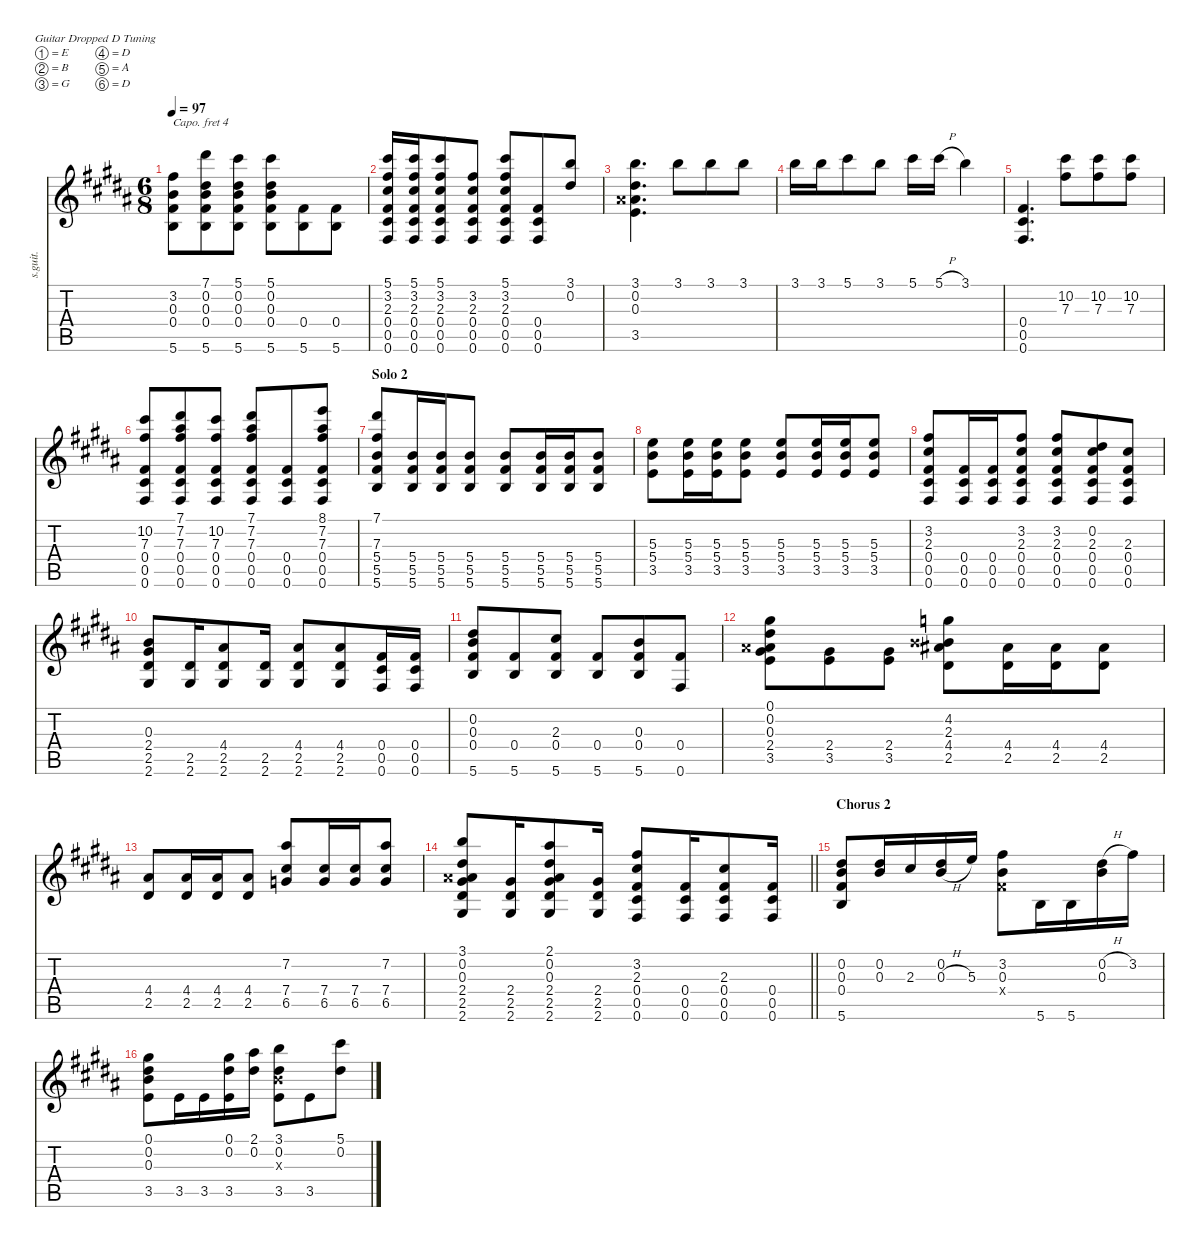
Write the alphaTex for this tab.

\defaultSystemsLayout 4
\hideDynamics
\bracketExtendMode nobrackets
\track ("Steel Guitar" "s.guit.") {instrument acousticguitarsteel}
\staff {score tabs}
\capo 4
\tuning (E4 B3 G3 D3 A2 D2)
\ts (6 8)
\tempo 97
\clef g2
\ks b
(3.2{acc #} 0.3{acc forcenatural} 0.4{acc #} 5.6{acc forcenatural}).8{dy mf beam Down} (7.1{acc #} 5.6{acc forcenatural} 0.4{acc #} 0.3{acc forcenatural} 0.2{acc #}).8{beam Down} (5.1{acc #} 5.6{acc forcenatural} 0.4{acc #} 0.3{acc forcenatural} 0.2{acc #}).8{beam Down} (5.1{acc #} 5.6{acc forcenatural} 0.2{acc #} 0.3{acc forcenatural} 0.4{acc #}).8{beam Down} (5.6{acc forcenatural} 0.4{acc #}).8{beam Down} (5.6{acc forcenatural} 0.4{acc #}).8{beam Down} |
(5.1{acc #} 0.6{acc #} 0.5{acc #} 0.4{acc #} 2.3{acc #} 3.2{acc #}).16{beam Up} (5.1{acc #} 0.6{acc #} 0.5{acc #} 0.4{acc #} 2.3{acc #} 3.2{acc #}).16{beam Up} (5.1{acc #} 0.6{acc #} 0.5{acc #} 0.4{acc #} 2.3{acc #} 3.2{acc #}).8{beam Up} (3.2{acc #} 0.6{acc #} 0.5{acc #} 0.4{acc #} 2.3{acc #}).8{beam Up} (5.1{acc #} 0.6{acc #} 0.5{acc #} 0.4{acc #} 2.3{acc #} 3.2{acc #}).8{beam Up} (0.6{acc #} 0.5{acc #} 0.4{acc #}).8{beam Up} (3.1{acc forcenatural} 0.2{acc #}).8{beam Up} |
(3.5{acc forcenatural} 0.3{acc x} 0.2{acc #} 3.1{acc forcenatural}).4{d beam Down} 3.1{acc forcenatural}.8{beam Down} 3.1{acc forcenatural}.8{beam Down} 3.1{acc forcenatural}.8{beam Down} |
3.1{acc forcenatural}.16{beam Down} 3.1{acc forcenatural}.16{beam Down} 5.1{acc #}.8{beam Down} 3.1{acc forcenatural}.8{beam Down} 5.1{acc #}.16{beam Down} 5.1{h acc #}.16{beam Down} 3.1{acc forcenatural}.4{beam Down} |
(0.4{acc #} 0.6{acc #} 0.5{acc #}).4{d beam Up} (10.2{acc #} 7.3{acc #}).8{beam Down} (10.2{acc #} 7.3{acc #}).8{beam Down} (10.2{acc #} 7.3{acc #}).8{beam Down} |
(10.2{acc #} 7.3{acc #} 0.6{acc #} 0.5{acc #} 0.4{acc #}).8{beam Up} (7.1{acc #} 7.2{acc #} 7.3{acc #} 0.4{acc #} 0.5{acc #} 0.6{acc #}).8{beam Up} (10.2{acc #} 7.3{acc #} 0.6{acc #} 0.5{acc #} 0.4{acc #}).8{beam Up} (0.6{acc #} 0.5{acc #} 0.4{acc #} 7.3{acc #} 7.2{acc #} 7.1{acc #}).8{beam Up} (0.6{acc #} 0.5{acc #} 0.4{acc #}).8{beam Up} (0.6{acc #} 0.5{acc #} 0.4{acc #} 7.3{acc #} 7.2{acc #} 8.1{acc forcenatural}).8{beam Up} |
\section ("" "Solo 2")
(7.1{acc #} 7.3{acc #} 5.6{acc forcenatural} 5.5{acc #} 5.4{acc forcenatural}).8{beam Up} (5.6{acc forcenatural} 5.5{acc #} 5.4{acc forcenatural}).16{beam Up} (5.6{acc forcenatural} 5.5{acc #} 5.4{acc forcenatural}).16{beam Up} (5.6{acc forcenatural} 5.5{acc #} 5.4{acc forcenatural}).8{beam Up} (5.6{acc forcenatural} 5.5{acc #} 5.4{acc forcenatural}).8{beam Up} (5.4{acc forcenatural} 5.5{acc #} 5.6{acc forcenatural}).16{beam Up} (5.6{acc forcenatural} 5.5{acc #} 5.4{acc forcenatural}).16{beam Up} (5.4{acc forcenatural} 5.5{acc #} 5.6{acc forcenatural}).8{beam Up} |
(5.3{acc forcenatural} 3.5{acc forcenatural} 5.4{acc forcenatural}).8{beam Down} (3.5{acc forcenatural} 5.4{acc forcenatural} 5.3{acc forcenatural}).16{beam Down} (3.5{acc forcenatural} 5.4{acc forcenatural} 5.3{acc forcenatural}).16{beam Down} (3.5{acc forcenatural} 5.4{acc forcenatural} 5.3{acc forcenatural}).8{beam Down} (3.5{acc forcenatural} 5.4{acc forcenatural} 5.3{acc forcenatural}).8{beam Up} (5.4{acc forcenatural} 3.5{acc forcenatural} 5.3{acc forcenatural}).16{beam Up} (3.5{acc forcenatural} 5.4{acc forcenatural} 5.3{acc forcenatural}).16{beam Up} (5.4{acc forcenatural} 3.5{acc forcenatural} 5.3{acc forcenatural}).8{beam Up} |
(3.2{acc #} 2.3{acc #} 0.4{acc #} 0.5{acc #} 0.6{acc #}).8{beam Up} (0.6{acc #} 0.5{acc #} 0.4{acc #}).16{beam Up} (0.4{acc #} 0.5{acc #} 0.6{acc #}).16{beam Up} (0.6{acc #} 0.5{acc #} 0.4{acc #} 2.3{acc #} 3.2{acc #}).8{beam Up} (3.2{acc #} 0.4{acc #} 0.5{acc #} 0.6{acc #} 2.3{acc #}).8{beam Up} (0.2{acc #} 0.6{acc #} 0.5{acc #} 0.4{acc #} 2.3{acc #}).8{beam Up} (2.3{acc #} 0.4{acc #} 0.5{acc #} 0.6{acc #}).8{beam Up} |
(0.3{acc forcenatural} 2.6{acc #} 2.5{acc #} 2.4{acc #}).8{beam Up} (2.5{acc #} 2.6{acc #}).16{beam Up} (4.4{acc #} 2.5{acc #} 2.6{acc #}).8{beam Up} (2.6{acc #} 2.5{acc #}).16{beam Up} (4.4{acc #} 2.5{acc #} 2.6{acc #}).8{beam Up} (2.6{acc #} 2.5{acc #} 4.4{acc #}).8{beam Up} (0.6{acc #} 0.5{acc #} 0.4{acc #}).16{beam Up} (0.4{acc #} 0.5{acc #} 0.6{acc #}).16{beam Up} |
(5.6{acc forcenatural} 0.2{acc #} 0.4{acc #} 0.3{acc forcenatural}).8{beam Up} (5.6{acc forcenatural} 0.4{acc #}).8{beam Up} (2.3{acc #} 0.4{acc #} 5.6{acc forcenatural}).8{beam Up} (5.6{acc forcenatural} 0.4{acc #}).8{beam Up} (0.3{acc forcenatural} 0.4{acc #} 5.6{acc forcenatural}).8{beam Up} (0.6{acc #} 0.4{acc #}).8{beam Up} |
(3.5{acc forcenatural} 2.4{acc #} 0.3{acc x} 0.2{acc #} 0.1{acc #}).8{beam Down} (3.5{acc forcenatural} 2.4{acc #}).8{beam Down} (3.5{acc forcenatural} 2.4{acc #}).8{beam Down} (2.5{acc #} 4.4{acc #} 2.3{acc x} 4.2{acc forcenatural}).8{beam Down} (2.5{acc #} 4.4{acc #}).16{beam Down} (2.5{acc #} 4.4{acc #}).16{beam Down} (4.4{acc #} 2.5{acc #}).8{beam Down} |
(2.5{acc #} 4.4{acc #}).8{beam Up} (2.5{acc #} 4.4{acc #}).16{beam Up} (2.5{acc #} 4.4{acc #}).16{beam Up} (4.4{acc #} 2.5{acc #}).8{beam Up} (6.5{acc forcenatural} 7.4{acc #} 7.2{acc #}).8{beam Up} (6.5{acc forcenatural} 7.4{acc #}).16{beam Up} (7.4{acc #} 6.5{acc forcenatural}).16{beam Up} (7.2{acc #} 7.4{acc #} 6.5{acc forcenatural}).8{beam Up} |
\barLineRight lightlight
(2.6{acc #} 2.5{acc #} 2.4{acc #} 0.3{acc x} 0.2{acc #} 3.1{acc forcenatural}).8{beam Up} (2.6{acc #} 2.5{acc #} 2.4{acc #}).16{beam Up} (2.6{acc #} 2.5{acc #} 2.4{acc #} 0.3{acc x} 0.2{acc #} 2.1{acc #}).8{beam Up} (2.6{acc #} 2.5{acc #} 2.4{acc #}).16{beam Up} (0.6{acc #} 0.5{acc #} 0.4{acc #} 2.3{acc #} 3.2{acc #}).8{beam Up} (0.6{acc #} 0.5{acc #} 0.4{acc #}).16{beam Up} (2.3{acc #} 0.4{acc #} 0.5{acc #} 0.6{acc #}).8{beam Up} (0.6{acc #} 0.5{acc #} 0.4{acc #}).16{beam Up} |
\section ("" "Chorus 2")
(5.6{acc forcenatural} 0.4{acc #} 0.3{acc forcenatural} 0.2{acc #}).8{beam Up} (0.2{acc #} 0.3{acc forcenatural}).16{beam Up} 2.3{acc #}.16{beam Up} (0.2{acc #} 0.3{h acc forcenatural}).16{beam Up} 5.3{acc forcenatural}.16{beam Up} (3.2{acc #} 0.3{acc forcenatural} 0.4{x acc #}).8{beam Down} 5.6{acc forcenatural}.16{beam Down} 5.6{acc forcenatural}.16{beam Down} (0.3{acc forcenatural} 0.2{h acc #}).16{beam Down} 3.2{acc #}.16{beam Down} |
(3.5{acc forcenatural} 0.3{acc forcenatural} 0.2{acc #} 0.1{acc #}).8{beam Down} 3.5{acc forcenatural}.16{beam Down} 3.5{acc forcenatural}.16{beam Down} (3.5{acc forcenatural} 0.2{acc #} 0.1{acc #}).16{beam Down} (2.1{acc #} 0.2{acc #}).16{beam Down} (3.1{acc forcenatural} 3.5{acc forcenatural} 0.3{x acc forcenatural} 0.2{acc #}).8{beam Down} 3.5{acc forcenatural}.8{beam Down} (5.1{acc #} 0.2{acc #}).8{beam Down}
